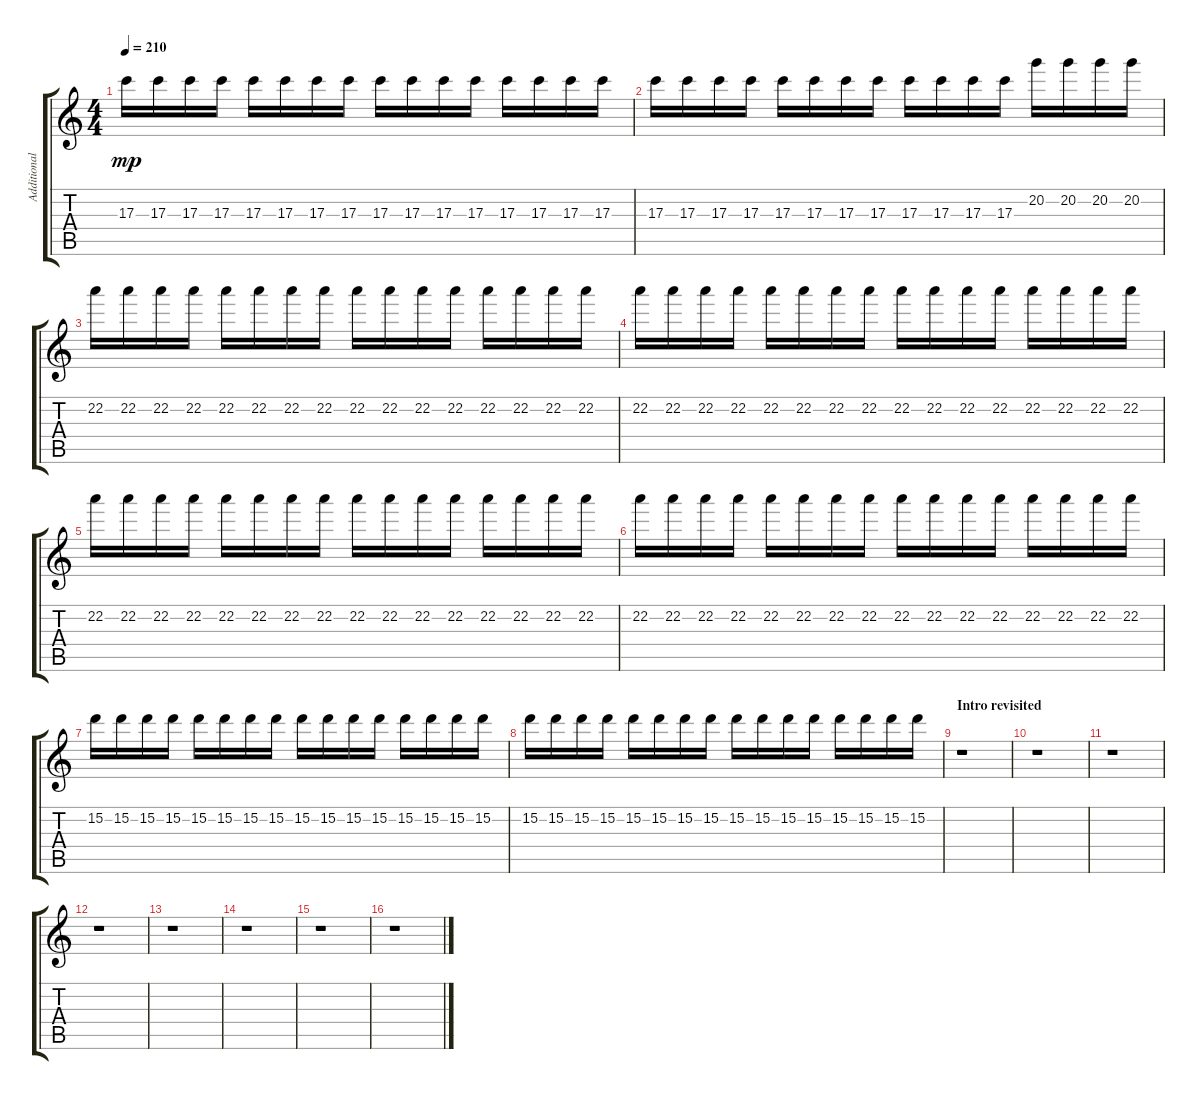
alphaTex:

\track ("Additional Guitar" "Additional") {instrument overdrivenguitar}
\staff {score tabs}
\tuning (E4 B3 G3 D3 A2 E2) {hide}
\ts (4 4)
\tempo 210
\clef g2
\ks c
17.3.16{dy mp} 17.3.16 17.3.16 17.3.16 17.3.16 17.3.16 17.3.16 17.3.16 17.3.16 17.3.16 17.3.16 17.3.16 17.3.16 17.3.16 17.3.16 17.3.16 |
17.3.16 17.3.16 17.3.16 17.3.16 17.3.16 17.3.16 17.3.16 17.3.16 17.3.16 17.3.16 17.3.16 17.3.16 20.2.16 20.2.16 20.2.16 20.2.16 |
22.2.16 22.2.16 22.2.16 22.2.16 22.2.16 22.2.16 22.2.16 22.2.16 22.2.16 22.2.16 22.2.16 22.2.16 22.2.16 22.2.16 22.2.16 22.2.16 |
22.2.16 22.2.16 22.2.16 22.2.16 22.2.16 22.2.16 22.2.16 22.2.16 22.2.16 22.2.16 22.2.16 22.2.16 22.2.16 22.2.16 22.2.16 22.2.16 |
22.2.16 22.2.16 22.2.16 22.2.16 22.2.16 22.2.16 22.2.16 22.2.16 22.2.16 22.2.16 22.2.16 22.2.16 22.2.16 22.2.16 22.2.16 22.2.16 |
22.2.16 22.2.16 22.2.16 22.2.16 22.2.16 22.2.16 22.2.16 22.2.16 22.2.16 22.2.16 22.2.16 22.2.16 22.2.16 22.2.16 22.2.16 22.2.16 |
15.2.16 15.2.16 15.2.16 15.2.16 15.2.16 15.2.16 15.2.16 15.2.16 15.2.16 15.2.16 15.2.16 15.2.16 15.2.16 15.2.16 15.2.16 15.2.16 |
15.2.16 15.2.16 15.2.16 15.2.16 15.2.16 15.2.16 15.2.16 15.2.16 15.2.16 15.2.16 15.2.16 15.2.16 15.2.16 15.2.16 15.2.16 15.2.16 |
\section ("" "Intro revisited")
r.1 |
r.1 |
r.1 |
r.1 |
r.1 |
r.1 |
r.1 |
r.1
